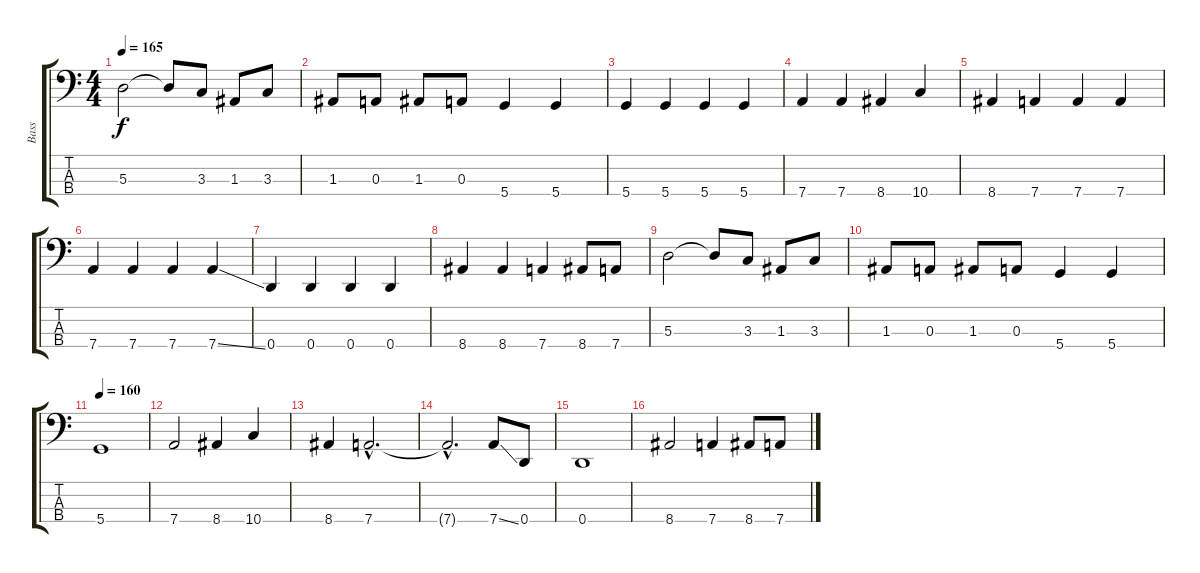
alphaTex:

\track ("Bass" "Bass") {instrument electricbassfinger}
\staff {score tabs}
\tuning (G2 D2 A1 D1) {hide}
\ts (4 4)
\tempo 165
\clef f4
\ks c
5.3.2{dy f} 5.3{t}.8 3.3.8 1.3.8 3.3.8 |
1.3.8 0.3.8 1.3.8 0.3.8 5.4.4 5.4.4 |
5.4.4 5.4.4 5.4.4 5.4.4 |
7.4.4 7.4.4 8.4.4 10.4.4 |
8.4.4 7.4.4 7.4.4 7.4.4 |
7.4.4 7.4.4 7.4.4 7.4{ss}.4 |
0.4.4 0.4.4 0.4.4 0.4.4 |
8.4.4 8.4.4 7.4.4 8.4.8 7.4.8 |
5.3.2 5.3{t}.8 3.3.8 1.3.8 3.3.8 |
1.3.8 0.3.8 1.3.8 0.3.8 5.4.4 5.4.4 |
\tempo 160
5.4.1 |
7.4.2 8.4.4 10.4.4 |
8.4.4 7.4{hac}.2{d} |
7.4{hac t}.2{d} 7.4{ss}.8 0.4.8 |
0.4.1 |
8.4.2 7.4.4 8.4.8 7.4.8
